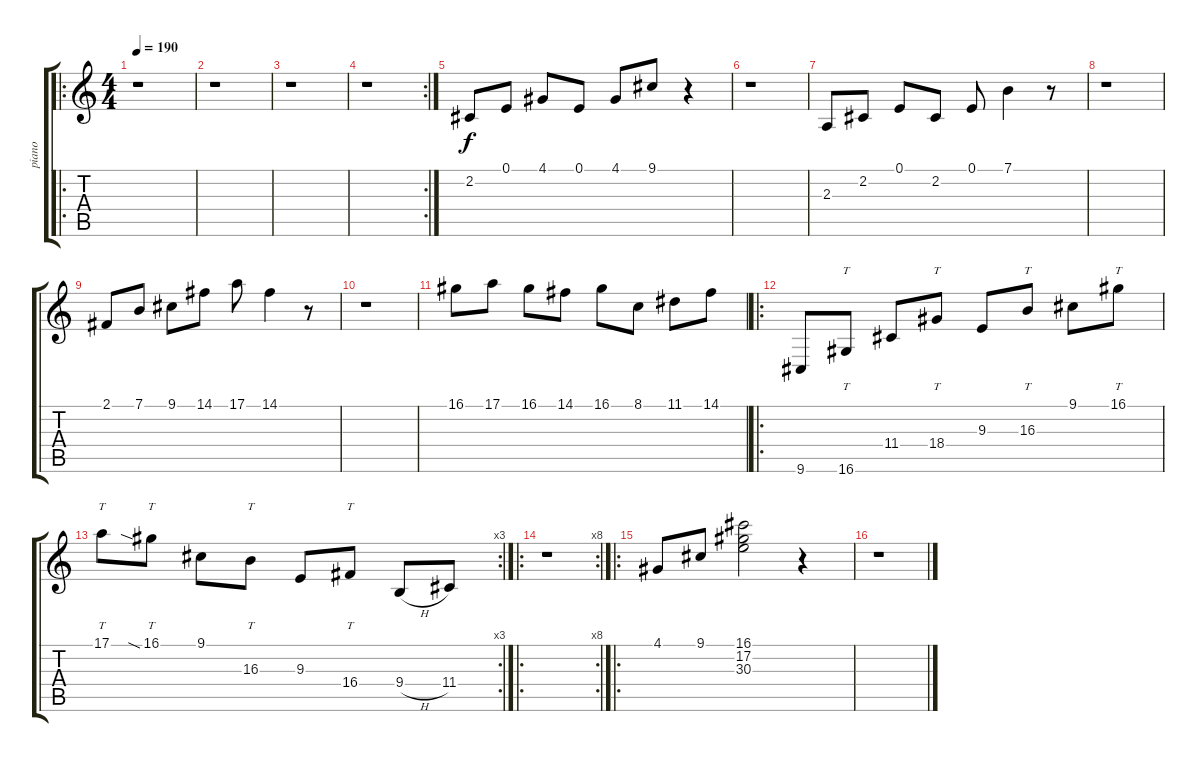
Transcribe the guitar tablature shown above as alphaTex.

\track ("piano" "piano") {instrument electricgrandpiano}
\staff {score tabs}
\tuning (E4 B3 G3 D3 A2 E2) {hide}
\ro
\ts (4 4)
\tempo 190
\clef g2
\ks c
r.1{dy f instrument electricgrandpiano} |
r.1 |
r.1 |
\rc 2
r.1 |
2.2.8 0.1.8 4.1.8 0.1.8 4.1.8 9.1.8 r.4 |
r.1 |
2.3.8 2.2.8 0.1.8 2.2.8 0.1.8 7.1.4 r.8 |
r.1 |
2.1.8 7.1.8 9.1.8 14.1.8 17.1.8 14.1.4 r.8 |
r.1 |
16.1.8 17.1.8 16.1.8 14.1.8 16.1.8 8.1.8 11.1.8 14.1.8 |
\ro
9.6.8 16.6.8{tt} 11.4.8 18.4.8{tt} 9.3.8 16.3.8{tt} 9.1.8 16.1.8{tt} |
\rc 3
17.1.8{tt} 16.1{sia}.8{tt} 9.1.8 16.3.8{tt} 9.3.8 16.4.8{tt} 9.4{h}.8 11.4.8 |
\ro
\rc 8
r.1 |
\ro
4.1.8 9.1.8 (16.1 17.2 30.3).2 r.4 |
r.1
